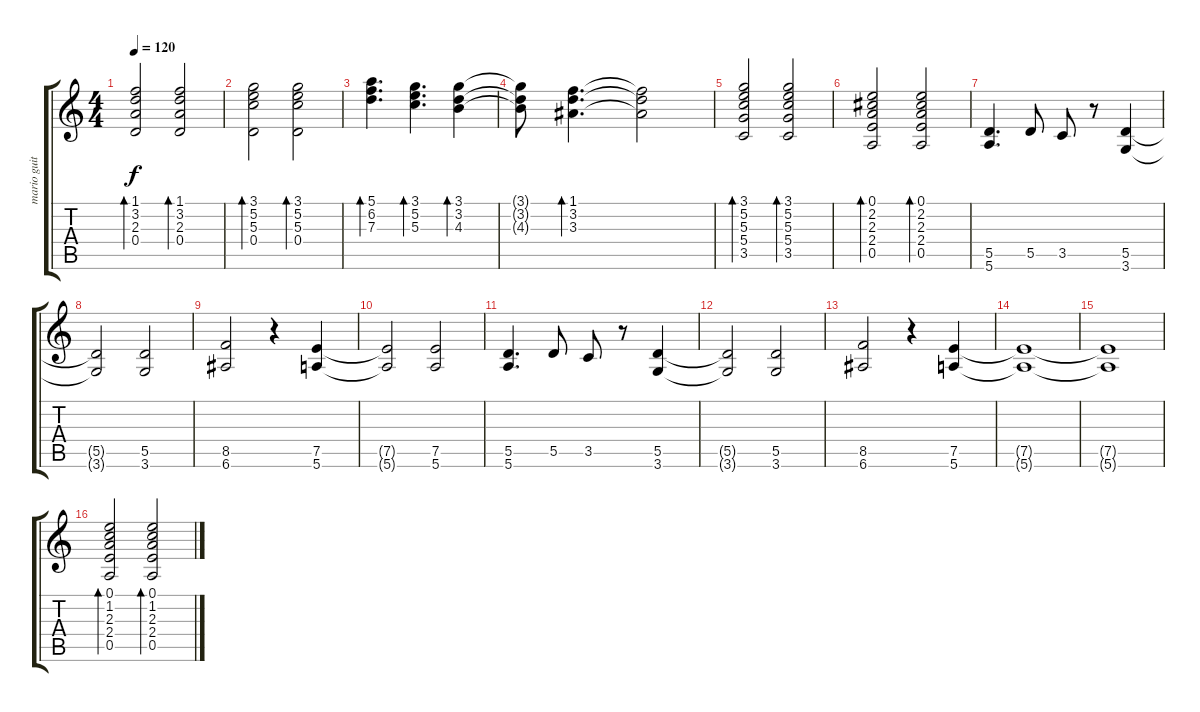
\track ("mario guitar" "mario guit") {instrument acousticguitarsteel}
\staff {score tabs}
\tuning (E4 B3 G3 D3 A2 E2) {hide}
\ts (4 4)
\tempo 120
\clef g2
\ks c
(1.1 3.2 2.3 0.4).2{bd 60 dy f} (1.1 3.2 2.3 0.4).2{bd 60} |
(3.1 5.2 5.3 0.4).2{bd 60} (3.1 5.2 5.3 0.4).2{bd 60} |
(5.1 6.2 7.3).4{d bd 60 instrument electricguitarjazz} (3.1 5.2 5.3).4{d bd 60} (3.1 3.2 4.3).4{bd 60} |
(3.1{t} 3.2{t} 4.3{t}).8 (1.1 3.2 3.3).4{d bd 60} (1.1{t} 3.2{t} 3.3{t}).2 |
(3.1 5.2 5.3 5.4 3.5).2{bd 60 instrument acousticguitarsteel} (3.1 5.2 5.3 5.4 3.5).2{bd 60} |
(0.1 2.2 2.3 2.4 0.5).2{bd 60} (0.1 2.2 2.3 2.4 0.5).2{bd 60} |
(5.5 5.6).4{d volume 16 instrument overdrivenguitar} 5.5.8 3.5.8 r.8 (5.5 3.6).4 |
(5.5{t} 3.6{t}).2 (5.5 3.6).2 |
(8.5 6.6).2 r.4 (7.5 5.6).4 |
(7.5{t} 5.6{t}).2 (7.5 5.6).2 |
(5.5 5.6).4{d volume 16 instrument overdrivenguitar} 5.5.8 3.5.8 r.8 (5.5 3.6).4 |
(5.5{t} 3.6{t}).2 (5.5 3.6).2 |
(8.5 6.6).2 r.4 (7.5 5.6).4 |
(7.5{t} 5.6{t}).1 |
(7.5{t} 5.6{t}).1 |
(0.1 1.2 2.3 2.4 0.5).2{bd 60 instrument acousticguitarsteel} (0.1 1.2 2.3 2.4 0.5).2{bd 60}
